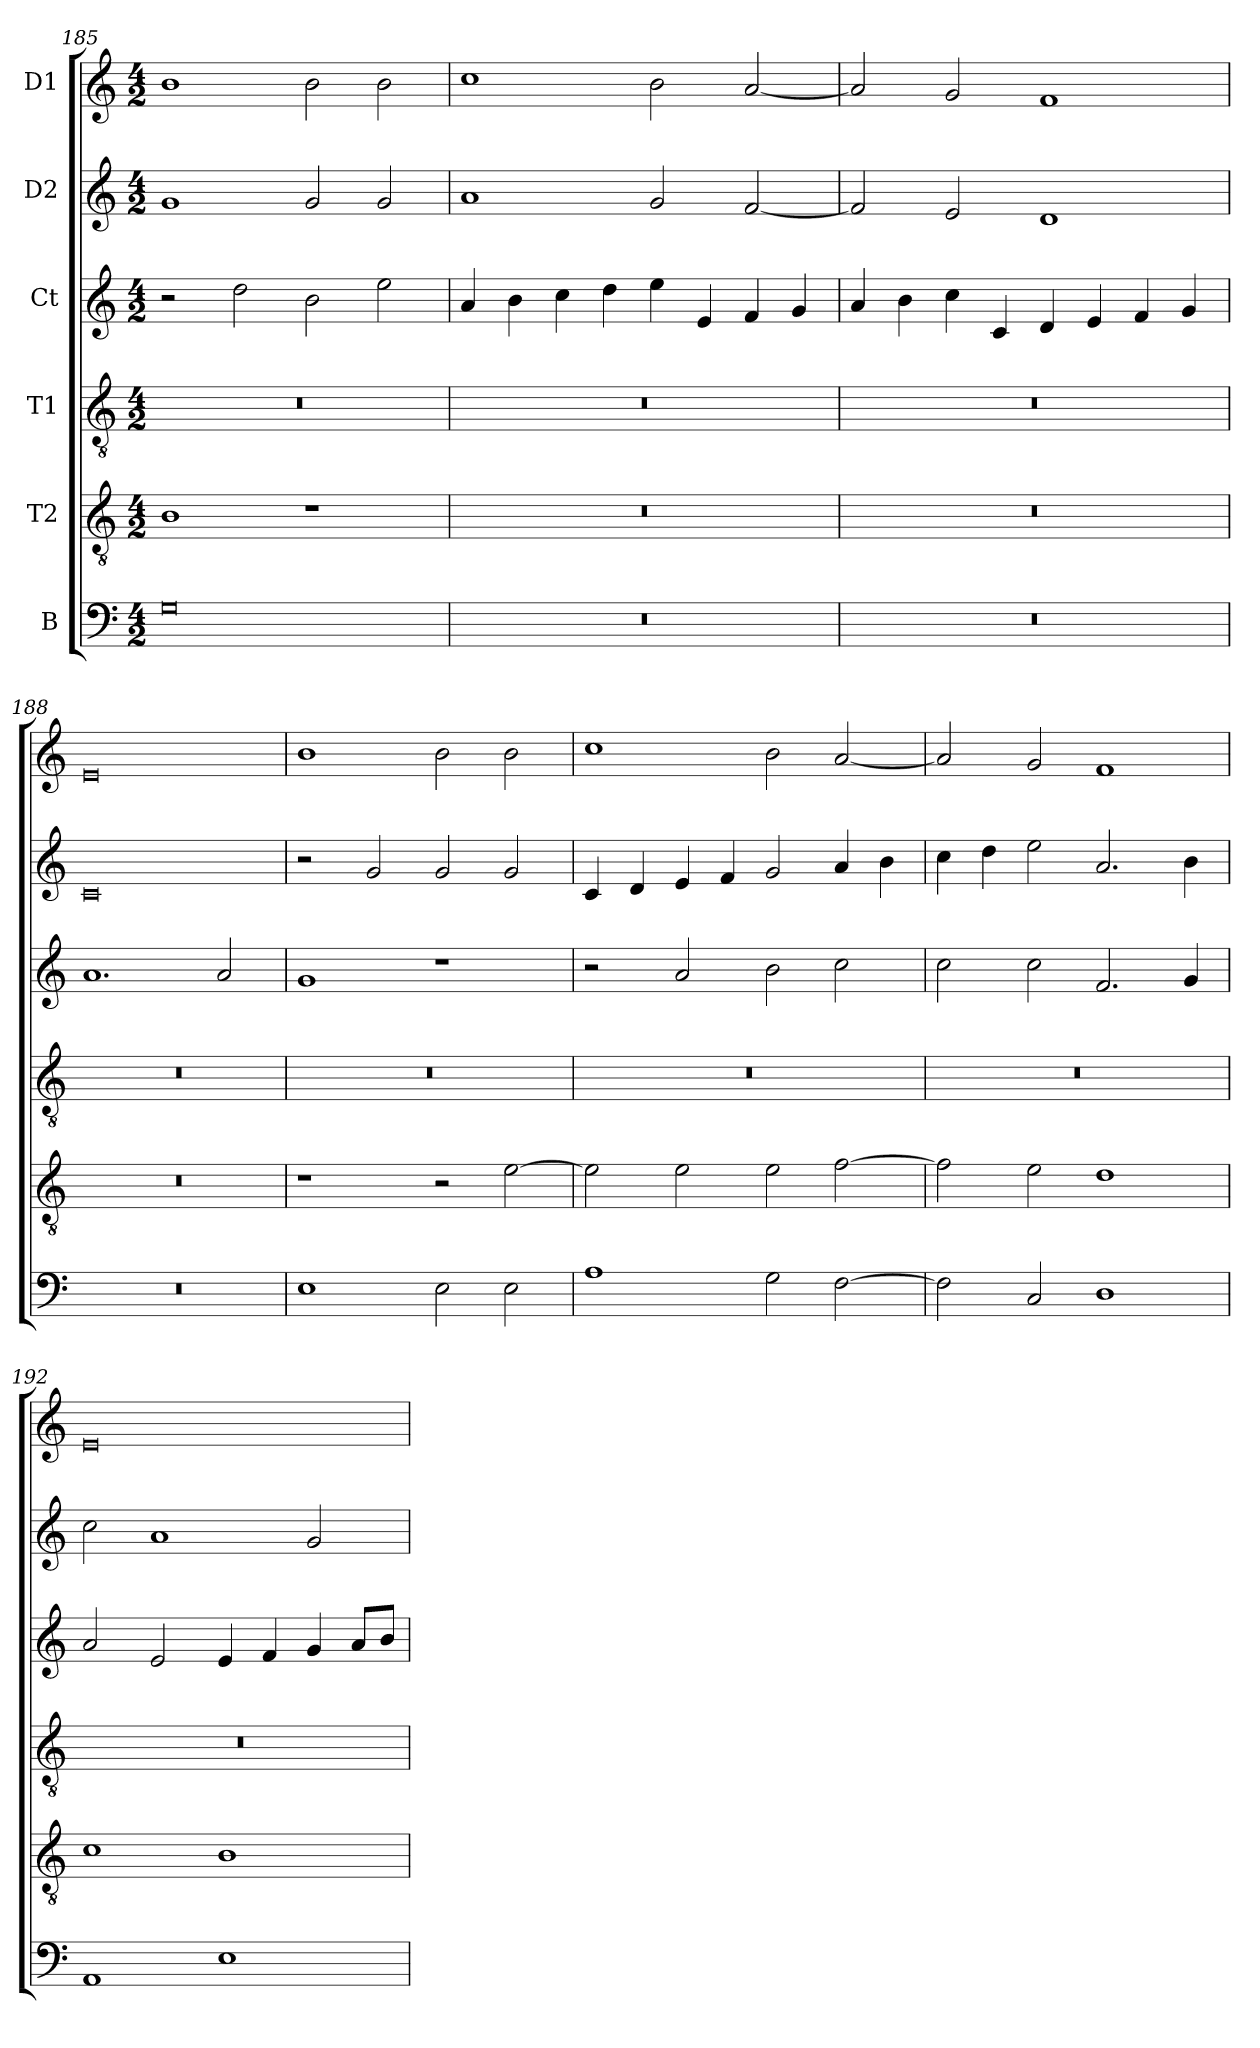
**kern	**kern	**kern	**kern	**kern	**kern
*part6	*part5	*part4	*part3	*part2	*part1
*staff6	*staff5	*staff4	*staff3	*staff2	*staff1
*I"B	*I"T2	*I"T1	*I"Ct	*I"D2	*I"D1
*clefF4	*clefGv2	*clefGv2	*clefG2	*clefG2	*clefG2
*	*ITrd7c12	*ITrd7c12	*	*	*
*k[]	*k[]	*k[]	*k[]	*k[]	*k[]
*C:	*C:	*C:	*C:	*C:	*C:
*M4/2	*M4/2	*M4/2	*M4/2	*M4/2	*M4/2
=185	=185	=185	=185	=185	=185
!	!	!LO:N:vis=1	!	!	!
0Gi	1BBi	0r	2r	1gi	1bi
.	.	.	2ddi\	.	.
.	1r	.	2bi\	2gi/	2bi\
.	.	.	2eei\	2gi/	2bi\
!!LO:PB:g=z
=186	=186	=186	=186	=186	=186
!LO:N:vis=1	!LO:N:vis=1	!LO:N:vis=1	!	!	!
0r	0r	0r	4ai/	1ai	1cci
.	.	.	4bi\	.	.
.	.	.	4cci\	.	.
.	.	.	4ddi\	.	.
.	.	.	4eei\	2gi/	2bi\
.	.	.	4ei/	.	.
.	.	.	4fi/	[<2fi/	[<2ai/
.	.	.	4gi/	.	.
=187	=187	=187	=187	=187	=187
!LO:N:vis=1	!LO:N:vis=1	!LO:N:vis=1	!	!	!
0r	0r	0r	4ai/	2fi/]	2ai/]
.	.	.	4bi\	.	.
.	.	.	4cci\	2ei/	2gi/
.	.	.	4ci/	.	.
.	.	.	4di/	1di	1fi
.	.	.	4ei/	.	.
.	.	.	4fi/	.	.
.	.	.	4gi/	.	.
=188	=188	=188	=188	=188	=188
!LO:N:vis=1	!LO:N:vis=1	!LO:N:vis=1	!	!	!
0r	0r	0r	1.ai	0ci	0ei
.	.	.	2ai/	.	.
!!LO:PB:g=z
=189	=189	=189	=189	=189	=189
!	!	!LO:N:vis=1	!	!	!
1Ei	1r	0r	1gi	2r	1bi
.	.	.	.	2gi/	.
2Ei\	2r	.	1r	2gi/	2bi\
2Ei\	[>2Ei\	.	.	2gi/	2bi\
=190	=190	=190	=190	=190	=190
!	!	!LO:N:vis=1	!	!	!
1Ai	2Ei\]	0r	2r	4ci/	1cci
.	.	.	.	4di/	.
.	2Ei\	.	2ai/	4ei/	.
.	.	.	.	4fi/	.
2Gi\	2Ei\	.	2bi\	2gi/	2bi\
[>2Fi\	[>2Fi\	.	2cci\	4ai/	[<2ai/
.	.	.	.	4bi\	.
=191	=191	=191	=191	=191	=191
!	!	!LO:N:vis=1	!	!	!
2Fi\]	2Fi\]	0r	2cci\	4cci\	2ai/]
.	.	.	.	4ddi\	.
2Ci/	2Ei\	.	2cci\	2eei\	2gi/
1Di	1Di	.	2.fi/	2.ai/	1fi
.	.	.	4gi/	4bi\	.
!!LO:PB:g=z
=192	=192	=192	=192	=192	=192
!	!	!LO:N:vis=1	!	!	!
1AAi	1Ci	0r	2ai/	2cci\	0ei
.	.	.	2ei/	1ai	.
1Ei	1BBi	.	4ei/	.	.
.	.	.	4fi/	.	.
.	.	.	4gi/	2gi/	.
.	.	.	8ai/L	.	.
.	.	.	8bi/J	.	.
=	=	=	=	=	=
*-	*-	*-	*-	*-	*-
